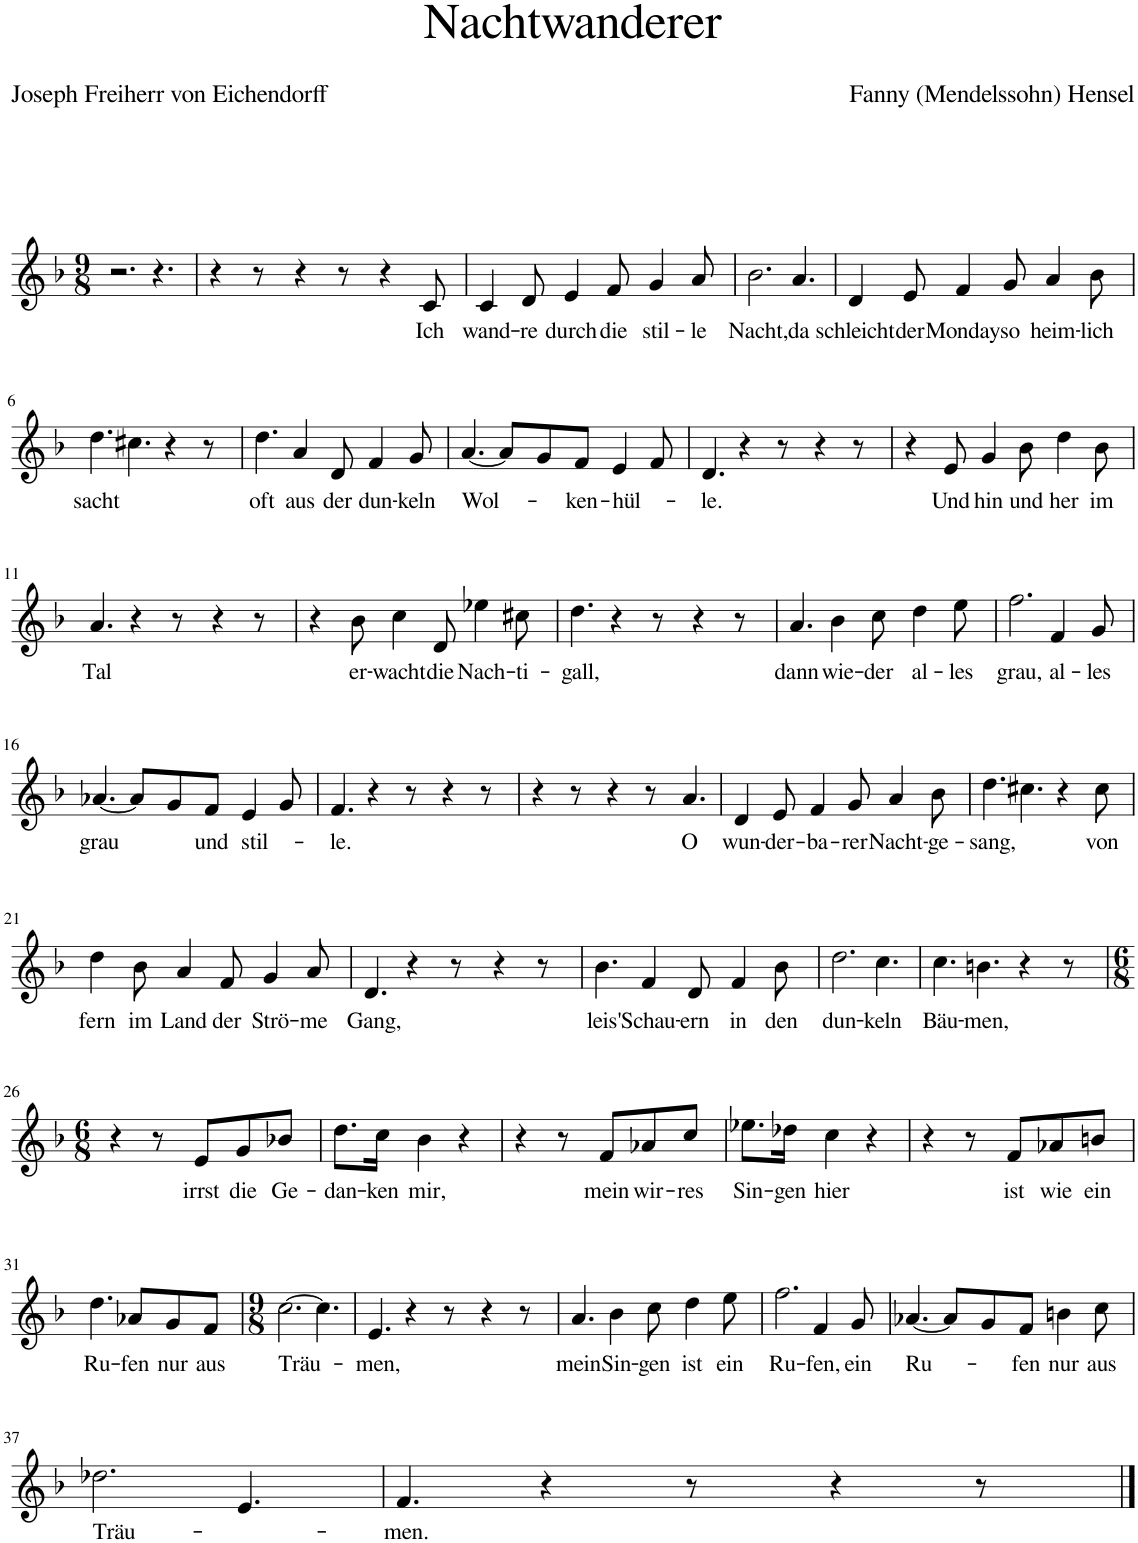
**kern	**text
*part1	*part1
*staff1	*staff1
*I"Piano	*
*I'Pno	*
*clefG2	*
*k[b-]	*
*M9/8	*
=1	=1
2.r	.
4.r	.
=2	=2
4r	.
8r	.
4r	.
8r	.
4r	.
!	!LO:LY:b
8c/	Ich
=3	=3
!	!LO:LY:b
4c/	wand-
!	!LO:LY:b
8d/	-re
!	!LO:LY:b
4e/	durch
!	!LO:LY:b
8f/	die
!	!LO:LY:b
4g/	stil-
!	!LO:LY:b
8a/	-le
=4	=4
!	!LO:LY:b
2.b-\	Nacht,
!	!LO:LY:b
4.a/	da
=5	=5
!	!LO:LY:b
4d/	schleicht
!	!LO:LY:b
8e/	der
!	!LO:LY:b
4f/	Monday
!	!LO:LY:b
8g/	so
!	!LO:LY:b
4a/	heim-
!	!LO:LY:b
8b-\	-lich
!!LO:LB:g=z
=6	=6
!	!LO:LY:b
4.dd\	sacht
4.cc#X\	.
4r	.
8r	.
=7	=7
!	!LO:LY:b
4.dd\	oft
!	!LO:LY:b
4a/	aus
!	!LO:LY:b
8d/	der
!	!LO:LY:b
4f/	dun-
!	!LO:LY:b
8g/	-keln
=8	=8
!	!LO:LY:b
[4.a/	Wol-
8a/L]	.
8g/	.
!	!LO:LY:b
8f/J	-ken-
!	!LO:LY:b
4e/	-hül-
8f/	.
=9	=9
!	!LO:LY:b
4.d/	-le.
4r	.
8r	.
4r	.
8r	.
=10	=10
4r	.
!	!LO:LY:b
8e/	Und
!	!LO:LY:b
4g/	hin
!	!LO:LY:b
8b-\	und
!	!LO:LY:b
4dd\	her
!	!LO:LY:b
8b-\	im
!!LO:LB:g=z
=11	=11
!	!LO:LY:b
4.a/	Tal
4r	.
8r	.
4r	.
8r	.
=12	=12
4r	.
!	!LO:LY:b
8b-\	er-
!	!LO:LY:b
4cc\	-wacht
!	!LO:LY:b
8d/	die
!	!LO:LY:b
4ee-X\	Nach-
!	!LO:LY:b
8cc#X\	-ti-
=13	=13
!	!LO:LY:b
4.dd\	gall,
4r	.
8r	.
4r	.
8r	.
=14	=14
!	!LO:LY:b
4.a/	dann
!	!LO:LY:b
4b-\	wie-
!	!LO:LY:b
8cc\	-der
!	!LO:LY:b
4dd\	al-
!	!LO:LY:b
8ee\	-les
=15	=15
!	!LO:LY:b
2.ff\	grau,
!	!LO:LY:b
4f/	al-
!	!LO:LY:b
8g/	-les
!!LO:LB:g=z
=16	=16
!	!LO:LY:b
[4.a-X/	grau
8a-/L]	.
8g/	.
!	!LO:LY:b
8f/J	und
!	!LO:LY:b
4e/	stil-
8g/	.
=17	=17
!	!LO:LY:b
4.f/	-le.
4r	.
8r	.
4r	.
8r	.
=18	=18
4r	.
8r	.
4r	.
8r	.
!	!LO:LY:b
4.a/	O
=19	=19
!	!LO:LY:b
4d/	wun-
!	!LO:LY:b
8e/	-der-
!	!LO:LY:b
4f/	-ba-
!	!LO:LY:b
8g/	-rer
!	!LO:LY:b
4a/	Nacht-
!	!LO:LY:b
8b-\	-ge-
=20	=20
!	!LO:LY:b
4.dd\	-sang,
4.cc#X\	.
4r	.
!	!LO:LY:b
8cc#\	von
!!LO:LB:g=z
=21	=21
!	!LO:LY:b
4dd\	fern
!	!LO:LY:b
8b-\	im
!	!LO:LY:b
4a/	Land
!	!LO:LY:b
8f/	der
!	!LO:LY:b
4g/	Strö-
!	!LO:LY:b
8a/	-me
=22	=22
!	!LO:LY:b
4.d/	Gang,
4r	.
8r	.
4r	.
8r	.
=23	=23
!	!LO:LY:b
4.b-\	leis'
!	!LO:LY:b
4f/	Schau-
!	!LO:LY:b
8d/	-ern
!	!LO:LY:b
4f/	in
!	!LO:LY:b
8b-\	den
=24	=24
!	!LO:LY:b
2.dd\	dun-
!	!LO:LY:b
4.cc\	-keln
=25	=25
!	!LO:LY:b
4.cc\	Bäu-
!	!LO:LY:b
4.bn\	-men,
4r	.
8r	.
!!LO:LB:g=z
=26	=26
*M6/8	*
4r	.
8r	.
!	!LO:LY:b
8e/L	irrst
!	!LO:LY:b
8g/	die
!	!LO:LY:b
8b-X/J	Ge-
=27	=27
!	!LO:LY:b
8.dd\L	-dan-
!	!LO:LY:b
16cc\Jk	-ken
!	!LO:LY:b
4b-\	mir,
4r	.
=28	=28
4r	.
8r	.
!	!LO:LY:b
8f/L	mein
!	!LO:LY:b
8a-X/	wir-
!	!LO:LY:b
8cc/J	-res
=29	=29
!	!LO:LY:b
8.ee-X\L	Sin-
!	!LO:LY:b
16dd-X\Jk	-gen
!	!LO:LY:b
4cc\	hier
4r	.
=30	=30
4r	.
8r	.
!	!LO:LY:b
8f/L	ist
!	!LO:LY:b
8a-X/	wie
!	!LO:LY:b
8bn/J	ein
!!LO:LB:g=z
=31	=31
!	!LO:LY:b
4.dd\	Ru-
!	!LO:LY:b
8a-X/L	-fen
!	!LO:LY:b
8g/	nur
!	!LO:LY:b
8f/J	aus
=32	=32
*M9/8	*
!	!LO:LY:b
[2.cc\	Träu-
4.cc\]	.
=33	=33
!	!LO:LY:b
4.e/	-men,
4r	.
8r	.
4r	.
8r	.
=34	=34
!	!LO:LY:b
4.a/	mein
!	!LO:LY:b
4b-\	Sin-
!	!LO:LY:b
8cc\	-gen
!	!LO:LY:b
4dd\	ist
!	!LO:LY:b
8ee\	ein
=35	=35
!	!LO:LY:b
2.ff\	Ru-
!	!LO:LY:b
4f/	-fen,
!	!LO:LY:b
8g/	ein
=36	=36
!	!LO:LY:b
[4.a-X/	Ru-
8a-/L]	.
8g/	.
!	!LO:LY:b
8f/J	-fen
!	!LO:LY:b
4bn\	nur
!	!LO:LY:b
8cc\	aus
!!LO:LB:g=z
=37	=37
!	!LO:LY:b
2.dd-X\	Träu-
4.e/	.
=38	=38
!	!LO:LY:b
4.f/	-men.
4r	.
8r	.
4r	.
8r	.
==	==
*-	*-
